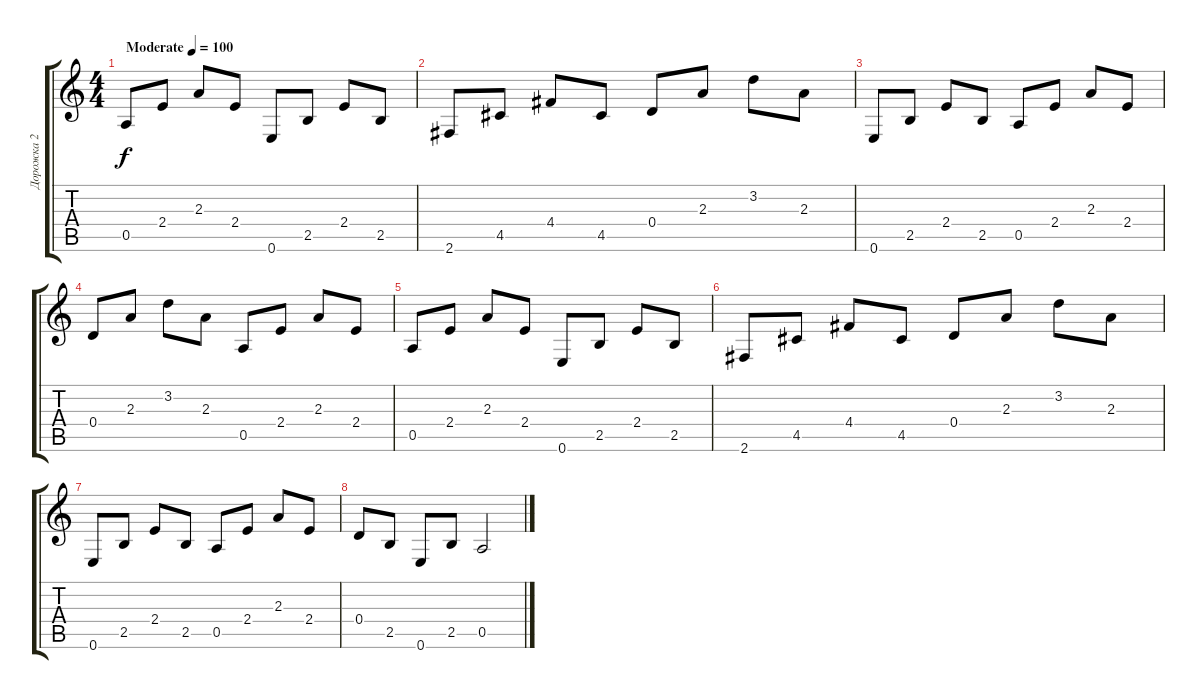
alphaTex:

\track ("Дорожка 2" "Дорожка 2") {instrument acousticguitarsteel}
\staff {score tabs}
\tuning (E4 B3 G3 D3 A2 E2) {hide}
\ts (4 4)
\tempo (100 "Moderate")
\clef g2
\ks c
0.5.8{dy f instrument acousticguitarsteel} 2.4.8 2.3.8 2.4.8 0.6.8 2.5.8 2.4.8 2.5.8 |
2.6.8 4.5.8 4.4.8 4.5.8 0.4.8 2.3.8 3.2.8 2.3.8 |
0.6.8 2.5.8 2.4.8 2.5.8 0.5.8 2.4.8 2.3.8 2.4.8 |
0.4.8 2.3.8 3.2.8 2.3.8 0.5.8 2.4.8 2.3.8 2.4.8 |
0.5.8 2.4.8 2.3.8 2.4.8 0.6.8 2.5.8 2.4.8 2.5.8 |
2.6.8 4.5.8 4.4.8 4.5.8 0.4.8 2.3.8 3.2.8 2.3.8 |
0.6.8 2.5.8 2.4.8 2.5.8 0.5.8 2.4.8 2.3.8 2.4.8 |
0.4.8 2.5.8 0.6.8 2.5.8 0.5.2
